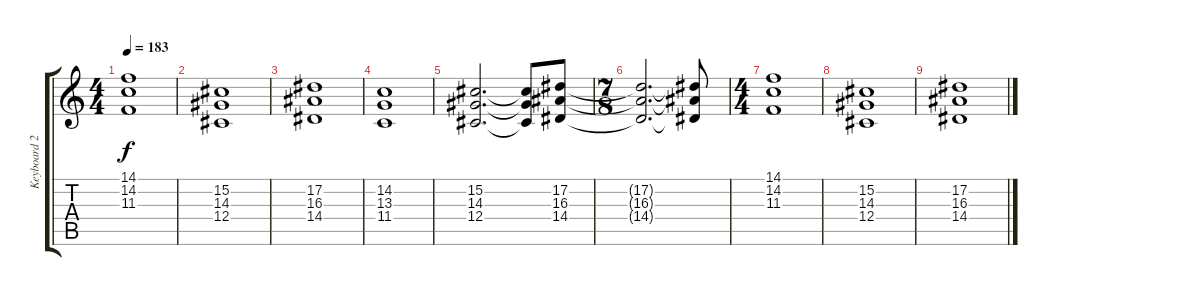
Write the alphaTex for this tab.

\track ("Keyboard 2" "Keyboard 2") {instrument synthstrings1}
\staff {score tabs}
\tuning (Eb4 Bb3 Gb3 Db3 Ab2 Eb2) {hide}
\ts (4 4)
\tempo 183
\clef g2
\ks c
(14.1 14.2 11.3).1{dy f volume 2} |
(15.2 14.3 12.4).1 |
(17.2 16.3 14.4).1 |
(14.2 13.3 11.4).1 |
(15.2 14.3 12.4).2{d volume 0} (15.2{t} 14.3{t} 12.4{t}).8 (17.2 16.3 14.4).8 |
\ts (7 8)
(17.2{t} 16.3{t} 14.4{t}).2{d} (17.2{t} 16.3{t} 14.4{t}).8 |
\ts (4 4)
(14.1 14.2 11.3).1 |
(15.2 14.3 12.4).1 |
(17.2 16.3 14.4).1
